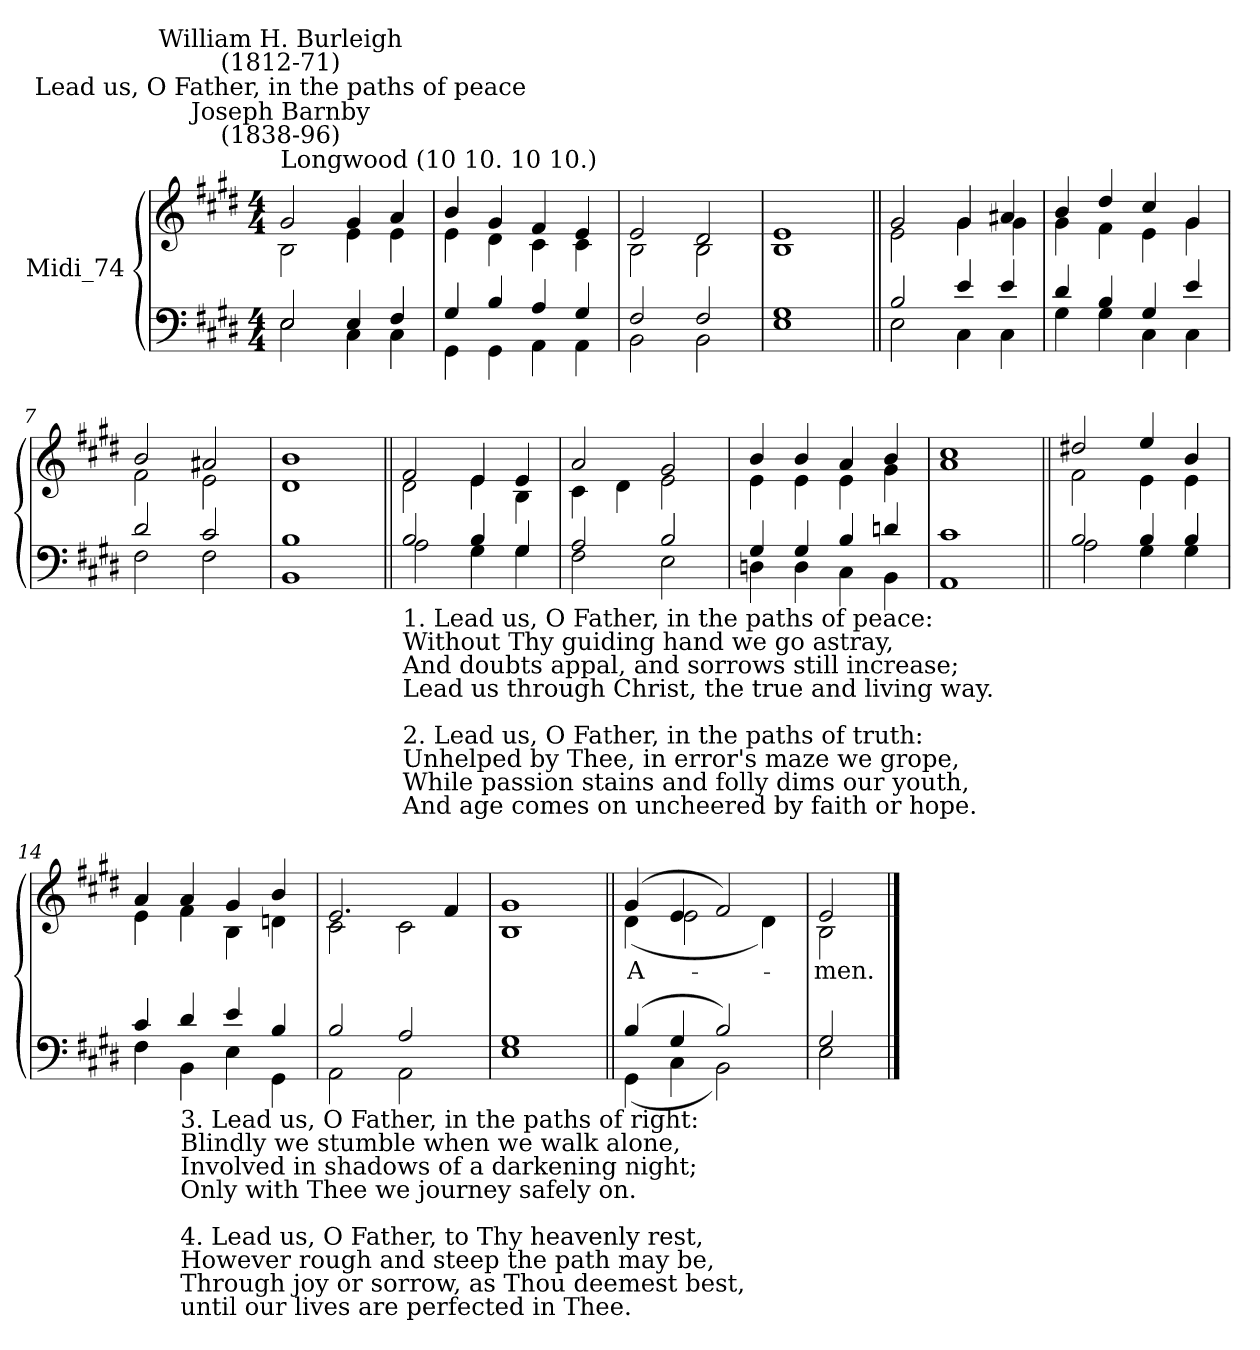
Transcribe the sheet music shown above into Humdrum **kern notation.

**kern	**kern	**text
*part2	*part1	*part1
*staff2	*staff1	*staff1
*I"Midi_74	*I"Midi_74	*
*clefF4	*clefG2	*
*k[f#c#g#d#]	*k[f#c#g#d#]	*
*E:	*E:	*
*M4/4	*M4/4	*
=1	=1	=1
*^	*^	*
!	!	!LO:TX:a:t=Longwood (10 10. 10 10.)	!	!
!	!	!LO:TX:a:cj:t=Joseph Barnby\n(1838-96)	!	!
!	!	!LO:TX:a:cj:t=Lead us, O Father, in the paths of peace	!	!
!	!	!LO:TX:a:cj:t=William H. Burleigh\n(1812-71)	!	!
2E/	2E\	2g#/	2B\	.
4E/	4C#\	4g#/	4e\	.
4F#/	4C#\	4a/	4e\	.
=2	=2	=2	=2	=2
4G#/	4GG#\	4b/	4e\	.
4B/	4GG#\	4g#/	4d#\	.
4A/	4AA\	4f#/	4c#\	.
4G#/	4AA\	4e/	4c#\	.
=3	=3	=3	=3	=3
2F#/	2BB\	2e/	2B\	.
2F#/	2BB\	2d#/	2B\	.
=4	=4	=4	=4	=4
1G#/	1E\	1e/	1B\	.
=5||	=5||	=5||	=5||	=5||
2B/	2E\	2g#/	2e\	.
4e/	4C#\	4g#/	4g#\	.
4e/	4C#\	4a#X/	4g#\	.
=6	=6	=6	=6	=6
4d#/	4G#\	4b/	4g#\	.
4B/	4G#\	4dd#/	4f#\	.
4G#/	4C#\	4cc#/	4e\	.
4e/	4C#\	4g#/	4g#\	.
=7	=7	=7	=7	=7
2d#/	2F#\	2b/	2f#\	.
2c#/	2F#\	2a#X/	2e\	.
=8	=8	=8	=8	=8
1B/	1BB\	1b/	1d#\	.
!!LO:LB:g=z	!!
=9||	=9||	=9||	=9||	=9||
!LO:TX:b:t=1. Lead us, O Father, in the paths of peace&colon;\nWithout Thy guiding hand we go astray,\nAnd doubts appal, and sorrows still increase;\nLead us through Christ, the true and living way.\n\n2. Lead us, O Father, in the paths of truth&colon;\nUnhelped by Thee, in error's maze we grope,\nWhile passion stains and folly dims our youth,\nAnd age comes on uncheered by faith or hope.	!	!	!	!
2B/	2A\	2f#/	2d#\	.
4B/	4G#\	4e/	4e\	.
4G#/	4G#\	4e/	4B\	.
=10	=10	=10	=10	=10
2A/	2F#\	2a/	4c#\	.
.	.	.	4d#\	.
2B/	2E\	2g#/	2e\	.
=11	=11	=11	=11	=11
4G#/	4Dn\	4b/	4e\	.
4G#/	4D\	4b/	4e\	.
4B/	4C#\	4a/	4e\	.
4dn/	4BB\	4b/	4g#\	.
=12	=12	=12	=12	=12
1c#/	1AA\	1cc#/	1a\	.
=13||	=13||	=13||	=13||	=13||
2B/	2A\	2dd#X/	2f#\	.
4B/	4G#\	4ee/	4e\	.
4B/	4G#\	4b/	4e\	.
=14	=14	=14	=14	=14
4c#/	4F#\	4a/	4e\	.
!LO:TX:b:t=3. Lead us, O Father, in the paths of right&colon;\nBlindly we stumble when we walk alone,\nInvolved in shadows of a darkening night;\nOnly with Thee we journey safely on.\n\n4. Lead us, O Father, to Thy heavenly rest,\nHowever rough and steep the path may be,\nThrough joy or sorrow, as Thou deemest best,\nuntil our lives are perfected in Thee.	!	!	!	!
4d#/	4BB\	4a/	4f#\	.
4e/	4E\	4g#/	4B\	.
4B/	4GG#\	4b/	4dn\	.
=15	=15	=15	=15	=15
2B/	2AA\	2.e/	2c#\	.
2A/	2AA\	.	2c#\	.
.	.	4f#/	.	.
=16	=16	=16	=16	=16
1G#/	1E\	1g#/	1B\	.
=17||	=17||	=17||	=17||	=17||
!	!	!	!	!LO:LY:b
(>4B/	(<4GG#\	(>4g#/	(<4d#\	A-
4G#/	4C#\	4e/	2e\	.
2B/)	2BB\)	2f#/)	.	.
.	.	.	4d#\)	.
=18	=18	=18	=18	=18
!	!	!	!	!LO:LY:b
2G#/	2E\	2e/	2B\	men.
*v	*v	*	*	*
*	*v	*v	*
==	==	==
*-	*-	*-
